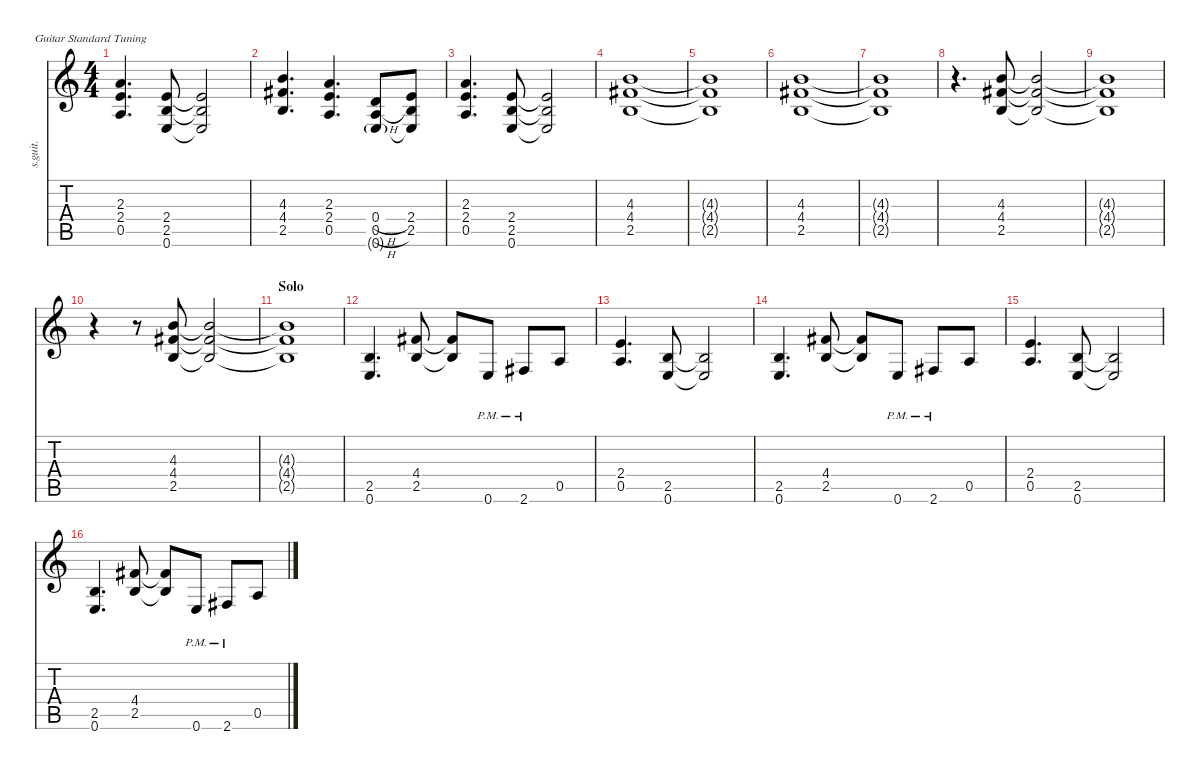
\defaultSystemsLayout 4
\hideDynamics
\bracketExtendMode nobrackets
\track ("Malcolm Young`" "s.guit.") {instrument overdrivenguitar}
\staff {score tabs}
\tuning (E4 B3 G3 D3 A2 E2)
\ts (4 4)
\tempo (134 hide)
\clef g2
\ks c
(2.3 2.4 0.5).4{d lyrics (0 "") lyrics (1 "") lyrics (2 "") lyrics (3 "") lyrics (4 "") dy f} (2.4 2.5 0.6).8{lyrics (0 "") lyrics (1 "") lyrics (2 "") lyrics (3 "") lyrics (4 "")} (2.4{t} 2.5{t} 0.6{t}).2{lyrics (0 "") lyrics (1 "") lyrics (2 "") lyrics (3 "") lyrics (4 "")} |
(4.3 4.4{acc #} 2.5).4{d lyrics (0 "") lyrics (1 "") lyrics (2 "") lyrics (3 "") lyrics (4 "")} (2.3 2.4 0.5).4{d lyrics (0 "") lyrics (1 "") lyrics (2 "") lyrics (3 "") lyrics (4 "")} (0.4{h} 0.5{h} 0.6{g}).8{lyrics (0 "") lyrics (1 "") lyrics (2 "") lyrics (3 "") lyrics (4 "")} (2.4 2.5 0.6{t}).8{lyrics (0 "") lyrics (1 "") lyrics (2 "") lyrics (3 "") lyrics (4 "")} |
(2.3 2.4 0.5).4{d lyrics (0 "") lyrics (1 "") lyrics (2 "") lyrics (3 "") lyrics (4 "")} (2.4 2.5 0.6).8{lyrics (0 "") lyrics (1 "") lyrics (2 "") lyrics (3 "") lyrics (4 "")} (2.4{t} 2.5{t} 0.6{t}).2{lyrics (0 "") lyrics (1 "") lyrics (2 "") lyrics (3 "") lyrics (4 "")} |
(4.3 4.4{acc #} 2.5).1{lyrics (0 "") lyrics (1 "") lyrics (2 "") lyrics (3 "") lyrics (4 "")} |
(4.3{t} 4.4{t acc #} 2.5{t}).1{lyrics (0 "") lyrics (1 "") lyrics (2 "") lyrics (3 "") lyrics (4 "")} |
(4.3 4.4{acc #} 2.5).1{lyrics (0 "") lyrics (1 "") lyrics (2 "") lyrics (3 "") lyrics (4 "")} |
(4.3{t} 4.4{t acc #} 2.5{t}).1{lyrics (0 "") lyrics (1 "") lyrics (2 "") lyrics (3 "") lyrics (4 "")} |
r.4{d} (4.3 4.4{acc #} 2.5).8{lyrics (0 "") lyrics (1 "") lyrics (2 "") lyrics (3 "") lyrics (4 "")} (4.3{t} 4.4{t acc #} 2.5{t}).2{lyrics (0 "") lyrics (1 "") lyrics (2 "") lyrics (3 "") lyrics (4 "")} |
(4.3{t} 4.4{t acc #} 2.5{t}).1{lyrics (0 "") lyrics (1 "") lyrics (2 "") lyrics (3 "") lyrics (4 "")} |
r.4 r.8 (4.3 4.4{acc #} 2.5).8{lyrics (0 "") lyrics (1 "") lyrics (2 "") lyrics (3 "") lyrics (4 "")} (4.3{t} 4.4{t acc #} 2.5{t}).2{lyrics (0 "") lyrics (1 "") lyrics (2 "") lyrics (3 "") lyrics (4 "")} |
\section ("" "Solo")
(4.3{t} 4.4{t acc #} 2.5{t}).1{lyrics (0 "") lyrics (1 "") lyrics (2 "") lyrics (3 "") lyrics (4 "")} |
(2.5 0.6).4{d lyrics (0 "") lyrics (1 "") lyrics (2 "") lyrics (3 "") lyrics (4 "")} (4.4{acc #} 2.5).8{lyrics (0 "") lyrics (1 "") lyrics (2 "") lyrics (3 "") lyrics (4 "")} (4.4{t acc #} 2.5{t}).8{lyrics (0 "") lyrics (1 "") lyrics (2 "") lyrics (3 "") lyrics (4 "")} 0.6{pm}.8{lyrics (0 "") lyrics (1 "") lyrics (2 "") lyrics (3 "") lyrics (4 "")} 2.6{pm acc #}.8{lyrics (0 "") lyrics (1 "") lyrics (2 "") lyrics (3 "") lyrics (4 "")} 0.5.8{lyrics (0 "") lyrics (1 "") lyrics (2 "") lyrics (3 "") lyrics (4 "")} |
(2.4 0.5).4{d lyrics (0 "") lyrics (1 "") lyrics (2 "") lyrics (3 "") lyrics (4 "")} (2.5 0.6).8{lyrics (0 "") lyrics (1 "") lyrics (2 "") lyrics (3 "") lyrics (4 "")} (2.5{t} 0.6{t}).2{lyrics (0 "") lyrics (1 "") lyrics (2 "") lyrics (3 "") lyrics (4 "")} |
(2.5 0.6).4{d lyrics (0 "") lyrics (1 "") lyrics (2 "") lyrics (3 "") lyrics (4 "")} (4.4{acc #} 2.5).8{lyrics (0 "") lyrics (1 "") lyrics (2 "") lyrics (3 "") lyrics (4 "")} (4.4{t acc #} 2.5{t}).8{lyrics (0 "") lyrics (1 "") lyrics (2 "") lyrics (3 "") lyrics (4 "")} 0.6{pm}.8{lyrics (0 "") lyrics (1 "") lyrics (2 "") lyrics (3 "") lyrics (4 "")} 2.6{pm acc #}.8{lyrics (0 "") lyrics (1 "") lyrics (2 "") lyrics (3 "") lyrics (4 "")} 0.5.8{lyrics (0 "") lyrics (1 "") lyrics (2 "") lyrics (3 "") lyrics (4 "")} |
(2.4 0.5).4{d lyrics (0 "") lyrics (1 "") lyrics (2 "") lyrics (3 "") lyrics (4 "")} (2.5 0.6).8{lyrics (0 "") lyrics (1 "") lyrics (2 "") lyrics (3 "") lyrics (4 "")} (2.5{t} 0.6{t}).2{lyrics (0 "") lyrics (1 "") lyrics (2 "") lyrics (3 "") lyrics (4 "")} |
(2.5 0.6).4{d lyrics (0 "") lyrics (1 "") lyrics (2 "") lyrics (3 "") lyrics (4 "")} (4.4{acc #} 2.5).8{lyrics (0 "") lyrics (1 "") lyrics (2 "") lyrics (3 "") lyrics (4 "")} (4.4{t acc #} 2.5{t}).8{lyrics (0 "") lyrics (1 "") lyrics (2 "") lyrics (3 "") lyrics (4 "")} 0.6{pm}.8{lyrics (0 "") lyrics (1 "") lyrics (2 "") lyrics (3 "") lyrics (4 "")} 2.6{pm acc #}.8{lyrics (0 "") lyrics (1 "") lyrics (2 "") lyrics (3 "") lyrics (4 "")} 0.5.8{lyrics (0 "") lyrics (1 "") lyrics (2 "") lyrics (3 "") lyrics (4 "")}
